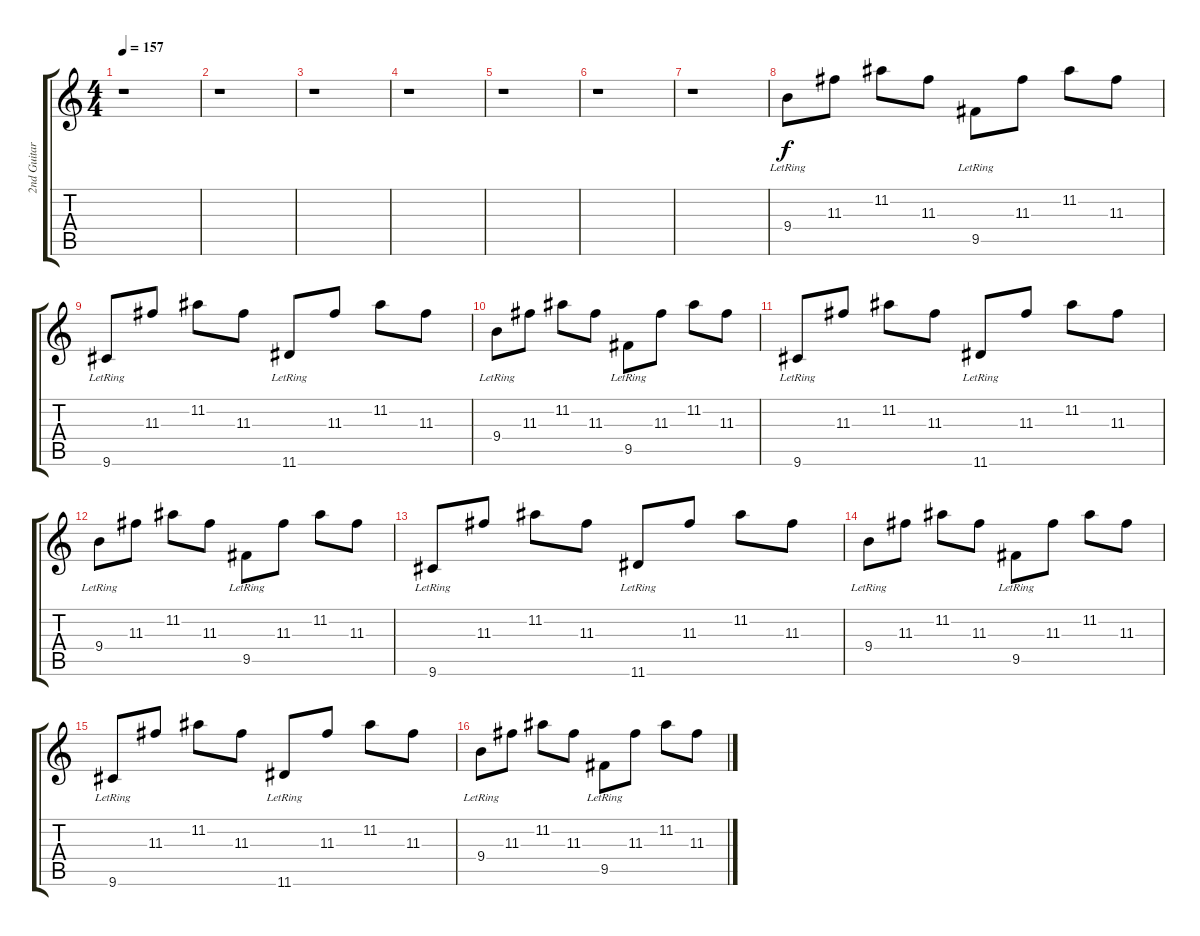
\track ("2nd Guitar (Not Played Live)" "2nd Guitar") {instrument distortionguitar}
\staff {score tabs}
\tuning (E4 B3 G3 D3 A2 E2) {hide}
\ts (4 4)
\tempo 157
\clef g2
\ks c
r.1{dy f} |
r.1 |
r.1 |
r.1 |
r.1 |
r.1 |
r.1 |
9.4{lr}.8{volume 2 instrument electricguitarclean} 11.3.8 11.2.8 11.3.8 9.5{lr}.8 11.3.8 11.2.8 11.3.8 |
9.6{lr}.8 11.3.8 11.2.8 11.3.8 11.6{lr}.8 11.3.8 11.2.8 11.3.8 |
9.4{lr}.8 11.3.8 11.2.8 11.3.8 9.5{lr}.8 11.3.8 11.2.8 11.3.8 |
9.6{lr}.8 11.3.8 11.2.8 11.3.8 11.6{lr}.8 11.3.8 11.2.8 11.3.8 |
9.4{lr}.8 11.3.8 11.2.8 11.3.8 9.5{lr}.8 11.3.8 11.2.8 11.3.8 |
9.6{lr}.8 11.3.8 11.2.8 11.3.8 11.6{lr}.8 11.3.8 11.2.8 11.3.8 |
9.4{lr}.8 11.3.8 11.2.8 11.3.8 9.5{lr}.8 11.3.8 11.2.8 11.3.8 |
9.6{lr}.8 11.3.8 11.2.8 11.3.8 11.6{lr}.8 11.3.8 11.2.8 11.3.8 |
9.4{lr}.8 11.3.8 11.2.8 11.3.8 9.5{lr}.8 11.3.8 11.2.8 11.3.8
